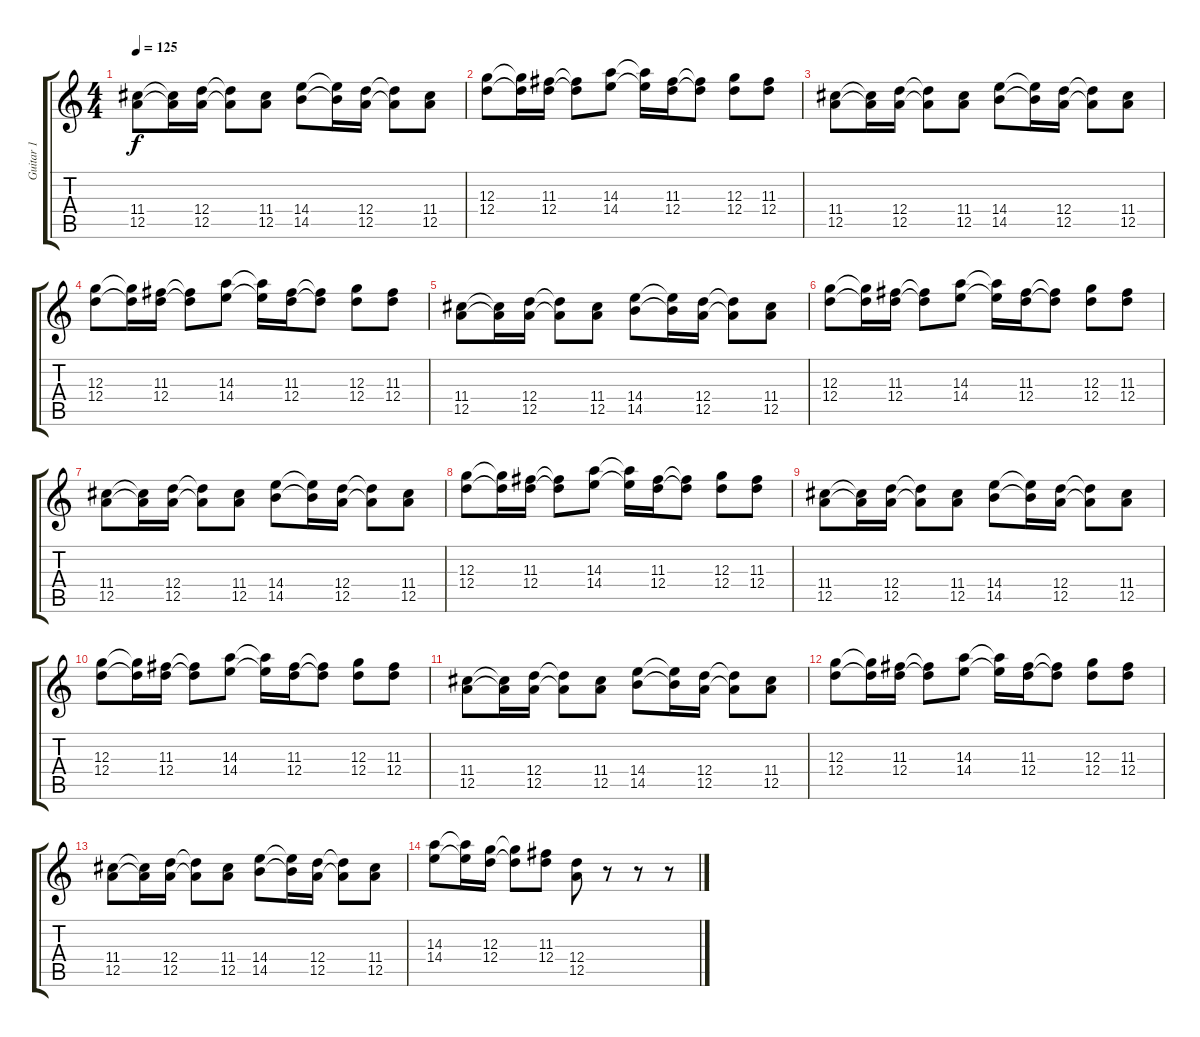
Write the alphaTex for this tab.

\track ("Guitar 1" "Guitar 1") {instrument overdrivenguitar}
\staff {score tabs}
\tuning (E4 B3 G3 D3 A2 E2) {hide}
\ts (4 4)
\tempo 125
\clef g2
\ks c
(11.4 12.5).8{dy f} (11.4{t} 12.5{t}).16 (12.4 12.5).16 (12.4{t} 12.5{t}).8 (11.4 12.5).8 (14.4 14.5).8 (14.4{t} 14.5{t}).16 (12.4 12.5).16 (12.4{t} 12.5{t}).8 (11.4 12.5).8 |
(12.3 12.4).8 (12.3{t} 12.4{t}).16 (11.3 12.4).16 (11.3{t} 12.4{t}).8 (14.3 14.4).8 (14.3{t} 14.4{t}).16 (11.3 12.4).16 (11.3{t} 12.4{t}).8 (12.3 12.4).8 (11.3 12.4).8 |
(11.4 12.5).8 (11.4{t} 12.5{t}).16 (12.4 12.5).16 (12.4{t} 12.5{t}).8 (11.4 12.5).8 (14.4 14.5).8 (14.4{t} 14.5{t}).16 (12.4 12.5).16 (12.4{t} 12.5{t}).8 (11.4 12.5).8 |
(12.3 12.4).8 (12.3{t} 12.4{t}).16 (11.3 12.4).16 (11.3{t} 12.4{t}).8 (14.3 14.4).8 (14.3{t} 14.4{t}).16 (11.3 12.4).16 (11.3{t} 12.4{t}).8 (12.3 12.4).8 (11.3 12.4).8 |
(11.4 12.5).8 (11.4{t} 12.5{t}).16 (12.4 12.5).16 (12.4{t} 12.5{t}).8 (11.4 12.5).8 (14.4 14.5).8 (14.4{t} 14.5{t}).16 (12.4 12.5).16 (12.4{t} 12.5{t}).8 (11.4 12.5).8 |
(12.3 12.4).8 (12.3{t} 12.4{t}).16 (11.3 12.4).16 (11.3{t} 12.4{t}).8 (14.3 14.4).8 (14.3{t} 14.4{t}).16 (11.3 12.4).16 (11.3{t} 12.4{t}).8 (12.3 12.4).8 (11.3 12.4).8 |
(11.4 12.5).8 (11.4{t} 12.5{t}).16 (12.4 12.5).16 (12.4{t} 12.5{t}).8 (11.4 12.5).8 (14.4 14.5).8 (14.4{t} 14.5{t}).16 (12.4 12.5).16 (12.4{t} 12.5{t}).8 (11.4 12.5).8 |
(12.3 12.4).8 (12.3{t} 12.4{t}).16 (11.3 12.4).16 (11.3{t} 12.4{t}).8 (14.3 14.4).8 (14.3{t} 14.4{t}).16 (11.3 12.4).16 (11.3{t} 12.4{t}).8 (12.3 12.4).8 (11.3 12.4).8 |
(11.4 12.5).8 (11.4{t} 12.5{t}).16 (12.4 12.5).16 (12.4{t} 12.5{t}).8 (11.4 12.5).8 (14.4 14.5).8 (14.4{t} 14.5{t}).16 (12.4 12.5).16 (12.4{t} 12.5{t}).8 (11.4 12.5).8 |
(12.3 12.4).8 (12.3{t} 12.4{t}).16 (11.3 12.4).16 (11.3{t} 12.4{t}).8 (14.3 14.4).8 (14.3{t} 14.4{t}).16 (11.3 12.4).16 (11.3{t} 12.4{t}).8 (12.3 12.4).8 (11.3 12.4).8 |
(11.4 12.5).8 (11.4{t} 12.5{t}).16 (12.4 12.5).16 (12.4{t} 12.5{t}).8 (11.4 12.5).8 (14.4 14.5).8 (14.4{t} 14.5{t}).16 (12.4 12.5).16 (12.4{t} 12.5{t}).8 (11.4 12.5).8 |
(12.3 12.4).8 (12.3{t} 12.4{t}).16 (11.3 12.4).16 (11.3{t} 12.4{t}).8 (14.3 14.4).8 (14.3{t} 14.4{t}).16 (11.3 12.4).16 (11.3{t} 12.4{t}).8 (12.3 12.4).8 (11.3 12.4).8 |
(11.4 12.5).8 (11.4{t} 12.5{t}).16 (12.4 12.5).16 (12.4{t} 12.5{t}).8 (11.4 12.5).8 (14.4 14.5).8 (14.4{t} 14.5{t}).16 (12.4 12.5).16 (12.4{t} 12.5{t}).8 (11.4 12.5).8 |
(14.3 14.4).8 (14.3{t} 14.4{t}).16 (12.3 12.4).16 (12.3{t} 12.4{t}).8 (11.3 12.4).8 (12.4 12.5).8 r.8 r.8 r.8
